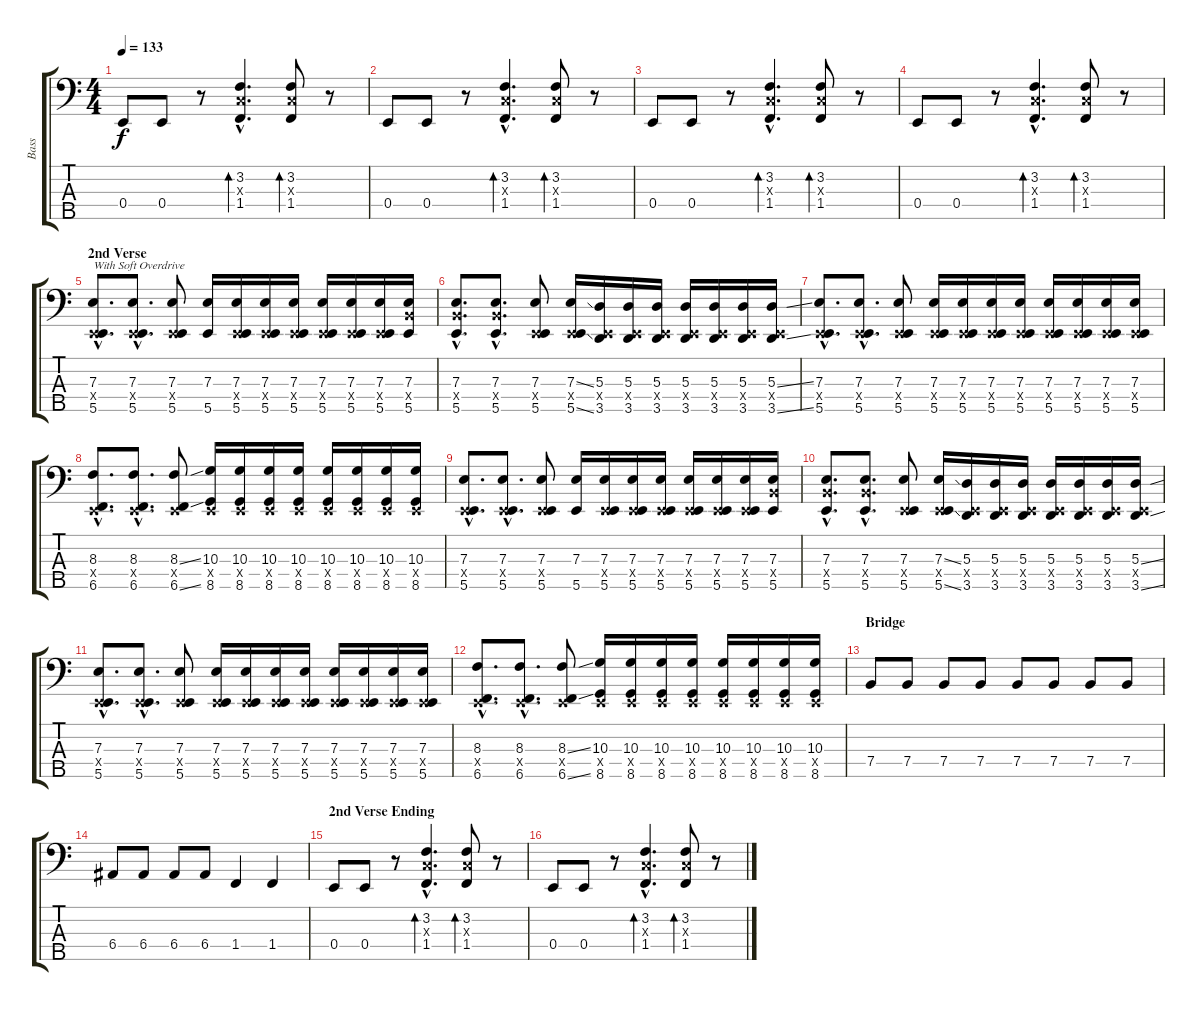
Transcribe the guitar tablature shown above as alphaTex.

\track ("Bass" "Bass") {instrument electricbasspick}
\staff {score tabs}
\tuning (G2 D2 A1 E1 B0) {hide}
\ts (4 4)
\tempo 133
\clef f4
\ks c
0.4.8{dy f} 0.4.8 r.8 (3.2{hac} 3.3{hac x} 1.4{hac}).4{d bd 60} (3.2 3.3{x} 1.4).8{bd 60} r.8 |
0.4.8 0.4.8 r.8 (3.2{hac} 3.3{hac x} 1.4{hac}).4{d bd 60} (3.2 3.3{x} 1.4).8{bd 60} r.8 |
0.4.8 0.4.8 r.8 (3.2{hac} 3.3{hac x} 1.4{hac}).4{d bd 60} (3.2 3.3{x} 1.4).8{bd 60} r.8 |
0.4.8 0.4.8 r.8 (3.2{hac} 3.3{hac x} 1.4{hac}).4{d bd 60} (3.2 3.3{x} 1.4).8{bd 60} r.8 |
\section ("" "2nd Verse")
(7.3{hac} 0.4{hac x} 5.5{hac}).8{d txt "With Soft Overdrive"} (7.3{hac} 0.4{hac x} 5.5{hac}).8{d} (7.3 0.4{x} 5.5).8 (7.3 5.5).16 (7.3 0.4{x} 5.5).16 (7.3 0.4{x} 5.5).16 (7.3 0.4{x} 5.5).16 (7.3 0.4{x} 5.5).16 (7.3 0.4{x} 5.5).16 (7.3 0.4{x} 5.5).16 (7.3 7.4{x} 5.5).16 |
(7.3{hac} 7.4{hac x} 5.5{hac}).8{d} (7.3{hac} 7.4{hac x} 5.5{hac}).8{d} (7.3 0.4{x} 5.5).8 (7.3{ss} 0.4{x} 5.5{ss}).16 (5.3 0.4{x} 3.5).16 (5.3 0.4{x} 3.5).16 (5.3 0.4{x} 3.5).16 (5.3 0.4{x} 3.5).16 (5.3 0.4{x} 3.5).16 (5.3 0.4{x} 3.5).16 (5.3{ss} 0.4{x} 3.5{ss}).16 |
(7.3{hac} 0.4{hac x} 5.5{hac}).8{d} (7.3{hac} 0.4{hac x} 5.5{hac}).8{d} (7.3 0.4{x} 5.5).8 (7.3 0.4{x} 5.5).16 (7.3 0.4{x} 5.5).16 (7.3 0.4{x} 5.5).16 (7.3 0.4{x} 5.5).16 (7.3 0.4{x} 5.5).16 (7.3 0.4{x} 5.5).16 (7.3 0.4{x} 5.5).16 (7.3 0.4{x} 5.5).16 |
(8.3{hac} 0.4{hac x} 6.5{hac}).8{d} (8.3{hac} 0.4{hac x} 6.5{hac}).8{d} (8.3{ss} 0.4{x} 6.5{ss}).8 (10.3 0.4{x} 8.5).16 (10.3 0.4{x} 8.5).16 (10.3 0.4{x} 8.5).16 (10.3 0.4{x} 8.5).16 (10.3 0.4{x} 8.5).16 (10.3 0.4{x} 8.5).16 (10.3 0.4{x} 8.5).16 (10.3 0.4{x} 8.5).16 |
(7.3{hac} 0.4{hac x} 5.5{hac}).8{d} (7.3{hac} 0.4{hac x} 5.5{hac}).8{d} (7.3 0.4{x} 5.5).8 (7.3 5.5).16 (7.3 0.4{x} 5.5).16 (7.3 0.4{x} 5.5).16 (7.3 0.4{x} 5.5).16 (7.3 0.4{x} 5.5).16 (7.3 0.4{x} 5.5).16 (7.3 0.4{x} 5.5).16 (7.3 7.4{x} 5.5).16 |
(7.3{hac} 7.4{hac x} 5.5{hac}).8{d} (7.3{hac} 7.4{hac x} 5.5{hac}).8{d} (7.3 0.4{x} 5.5).8 (7.3{ss} 0.4{x} 5.5{ss}).16 (5.3 0.4{x} 3.5).16 (5.3 0.4{x} 3.5).16 (5.3 0.4{x} 3.5).16 (5.3 0.4{x} 3.5).16 (5.3 0.4{x} 3.5).16 (5.3 0.4{x} 3.5).16 (5.3{ss} 0.4{x} 3.5{ss}).16 |
(7.3{hac} 0.4{hac x} 5.5{hac}).8{d} (7.3{hac} 0.4{hac x} 5.5{hac}).8{d} (7.3 0.4{x} 5.5).8 (7.3 0.4{x} 5.5).16 (7.3 0.4{x} 5.5).16 (7.3 0.4{x} 5.5).16 (7.3 0.4{x} 5.5).16 (7.3 0.4{x} 5.5).16 (7.3 0.4{x} 5.5).16 (7.3 0.4{x} 5.5).16 (7.3 0.4{x} 5.5).16 |
(8.3{hac} 0.4{hac x} 6.5{hac}).8{d} (8.3{hac} 0.4{hac x} 6.5{hac}).8{d} (8.3{ss} 0.4{x} 6.5{ss}).8 (10.3 0.4{x} 8.5).16 (10.3 0.4{x} 8.5).16 (10.3 0.4{x} 8.5).16 (10.3 0.4{x} 8.5).16 (10.3 0.4{x} 8.5).16 (10.3 0.4{x} 8.5).16 (10.3 0.4{x} 8.5).16 (10.3 0.4{x} 8.5).16 |
\section ("" "Bridge")
7.4.8 7.4.8 7.4.8 7.4.8 7.4.8 7.4.8 7.4.8 7.4.8 |
6.4.8 6.4.8 6.4.8 6.4.8 1.4.4 1.4.4 |
\section ("" "2nd Verse Ending")
0.4.8 0.4.8 r.8 (3.2{hac} 3.3{hac x} 1.4{hac}).4{d bd 60} (3.2 3.3{x} 1.4).8{bd 60} r.8 |
0.4.8 0.4.8 r.8 (3.2{hac} 3.3{hac x} 1.4{hac}).4{d bd 60} (3.2 3.3{x} 1.4).8{bd 60} r.8
